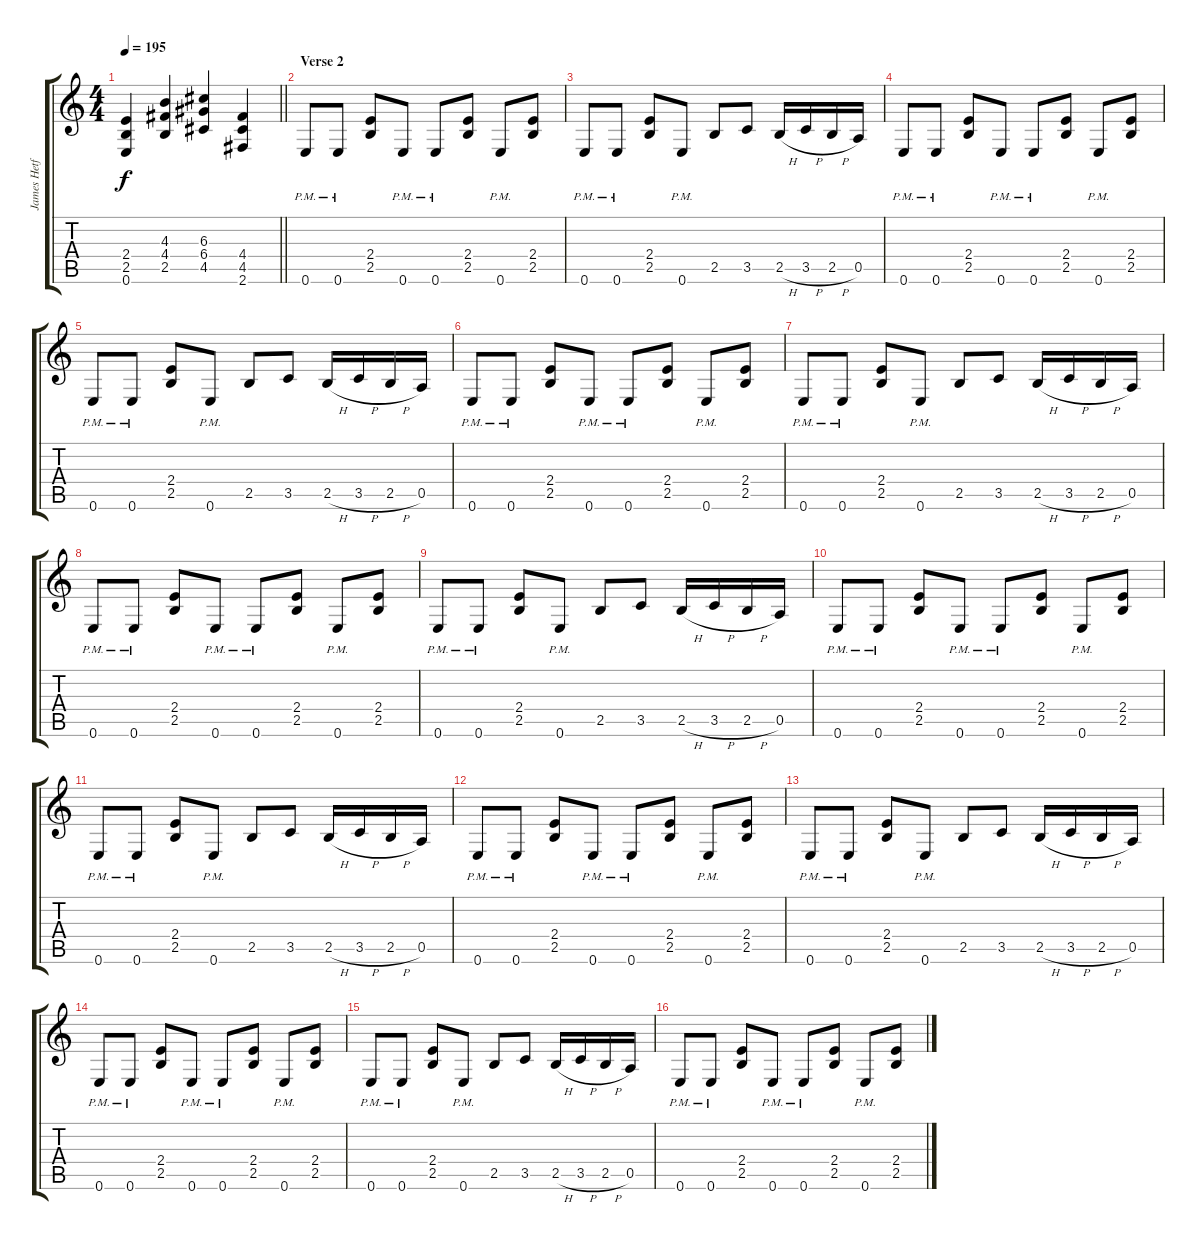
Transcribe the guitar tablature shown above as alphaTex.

\track ("James Hetfield Rhythm" "James Hetf") {instrument distortionguitar}
\staff {score tabs}
\tuning (E4 B3 G3 D3 A2 E2) {hide}
\ts (4 4)
\tempo 195
\clef g2
\barLineRight lightlight
\ks c
(2.4{t} 2.5{t} 0.6{t}).4{dy f volume 16} (4.3 4.4 2.5).4 (6.3 6.4 4.5).4 (4.4 4.5 2.6).4 |
\section ("" "Verse 2")
0.6{pm}.8 0.6{pm}.8 (2.4 2.5).8 0.6{pm}.8 0.6{pm}.8 (2.4 2.5).8 0.6{pm}.8 (2.4 2.5).8 |
0.6{pm}.8 0.6{pm}.8 (2.4 2.5).8 0.6{pm}.8 2.5.8 3.5.8 2.5{h}.16 3.5{h}.16 2.5{h}.16 0.5.16 |
0.6{pm}.8 0.6{pm}.8 (2.4 2.5).8 0.6{pm}.8 0.6{pm}.8 (2.4 2.5).8 0.6{pm}.8 (2.4 2.5).8 |
0.6{pm}.8 0.6{pm}.8 (2.4 2.5).8 0.6{pm}.8 2.5.8 3.5.8 2.5{h}.16 3.5{h}.16 2.5{h}.16 0.5.16 |
0.6{pm}.8 0.6{pm}.8 (2.4 2.5).8 0.6{pm}.8 0.6{pm}.8 (2.4 2.5).8 0.6{pm}.8 (2.4 2.5).8 |
0.6{pm}.8 0.6{pm}.8 (2.4 2.5).8 0.6{pm}.8 2.5.8 3.5.8 2.5{h}.16 3.5{h}.16 2.5{h}.16 0.5.16 |
0.6{pm}.8 0.6{pm}.8 (2.4 2.5).8 0.6{pm}.8 0.6{pm}.8 (2.4 2.5).8 0.6{pm}.8 (2.4 2.5).8 |
0.6{pm}.8 0.6{pm}.8 (2.4 2.5).8 0.6{pm}.8 2.5.8 3.5.8 2.5{h}.16 3.5{h}.16 2.5{h}.16 0.5.16 |
0.6{pm}.8 0.6{pm}.8 (2.4 2.5).8 0.6{pm}.8 0.6{pm}.8 (2.4 2.5).8 0.6{pm}.8 (2.4 2.5).8 |
0.6{pm}.8 0.6{pm}.8 (2.4 2.5).8 0.6{pm}.8 2.5.8 3.5.8 2.5{h}.16 3.5{h}.16 2.5{h}.16 0.5.16 |
0.6{pm}.8 0.6{pm}.8 (2.4 2.5).8 0.6{pm}.8 0.6{pm}.8 (2.4 2.5).8 0.6{pm}.8 (2.4 2.5).8 |
0.6{pm}.8 0.6{pm}.8 (2.4 2.5).8 0.6{pm}.8 2.5.8 3.5.8 2.5{h}.16 3.5{h}.16 2.5{h}.16 0.5.16 |
0.6{pm}.8 0.6{pm}.8 (2.4 2.5).8 0.6{pm}.8 0.6{pm}.8 (2.4 2.5).8 0.6{pm}.8 (2.4 2.5).8 |
0.6{pm}.8 0.6{pm}.8 (2.4 2.5).8 0.6{pm}.8 2.5.8 3.5.8 2.5{h}.16 3.5{h}.16 2.5{h}.16 0.5.16 |
0.6{pm}.8 0.6{pm}.8 (2.4 2.5).8 0.6{pm}.8 0.6{pm}.8 (2.4 2.5).8 0.6{pm}.8 (2.4 2.5).8
